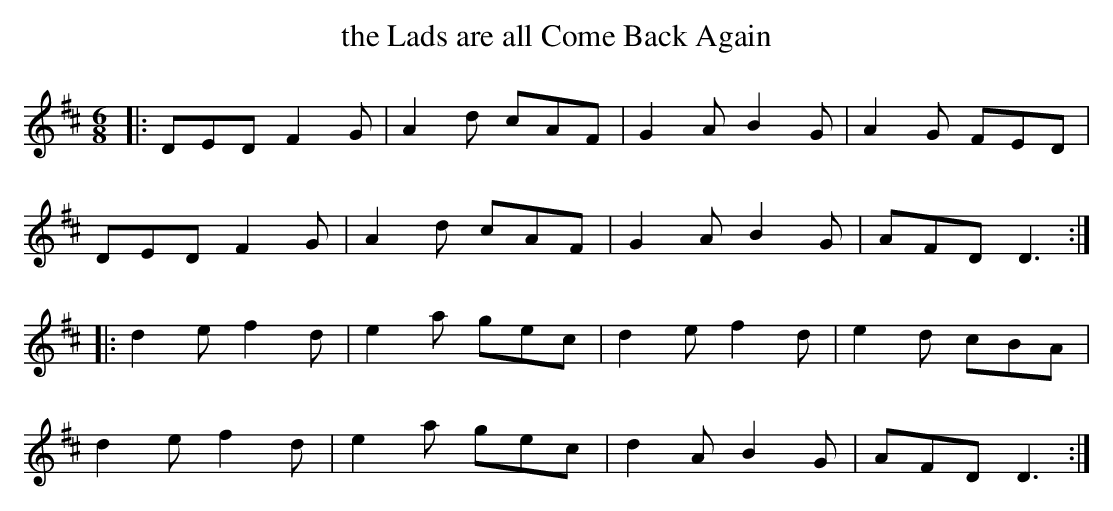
X:1
T: the Lads are all Come Back Again
M: 6/8
L: 1/8
K: D
|:\
DED F2G | A2d cAF | G2A B2G | A2G FED |
DED F2G | A2d cAF | G2A B2G | AFD D3 :|
|:\
d2e f2d | e2a gec | d2e f2d | e2d cBA |
d2e f2d | e2a gec | d2A B2G | AFD D3 :|]
